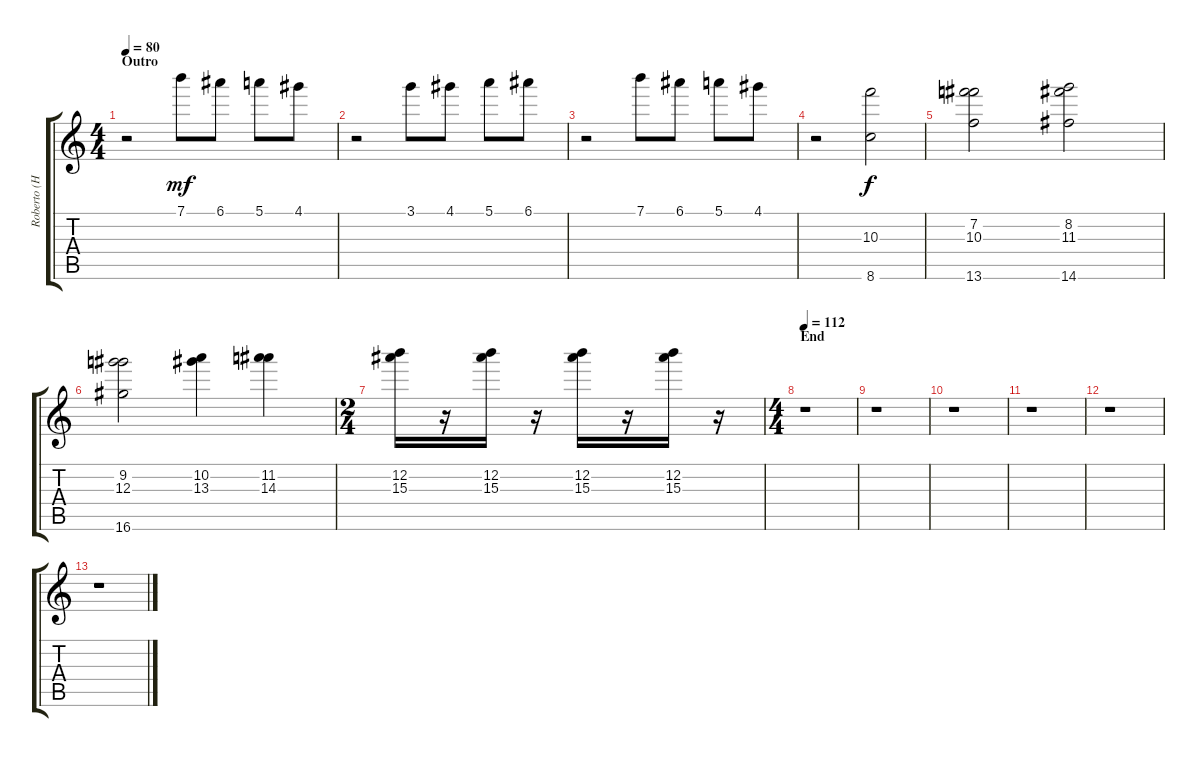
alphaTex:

\track ("Roberto (HiStrings)" "Roberto (H") {instrument tremolostrings}
\staff {score tabs}
\tuning (E6 B5 G5 D5 A4 E4) {hide}
\ts (4 4)
\section ("" "Outro")
\tempo 80
\clef g2
\ks c
r.2{dy f volume 13} 7.1.8{dy mf} 6.1.8 5.1.8 4.1.8 |
r.2 3.1.8 4.1.8 5.1.8 6.1.8 |
r.2 7.1.8 6.1.8 5.1.8 4.1.8 |
r.2 (10.3 8.6).2{dy f} |
(7.2 10.3 13.6).2 (8.2 11.3 14.6).2 |
(9.2 12.3 16.6).2 (10.2 13.3).4 (11.2 14.3).4 |
\ts (2 4)
(12.2 15.3).16 r.16 (12.2 15.3).16 r.16 (12.2 15.3).16 r.16 (12.2 15.3).16 r.16 |
\ts (4 4)
\section ("" "End")
\tempo 112
r.1 |
r.1 |
r.1 |
r.1 |
r.1 |
r.1
